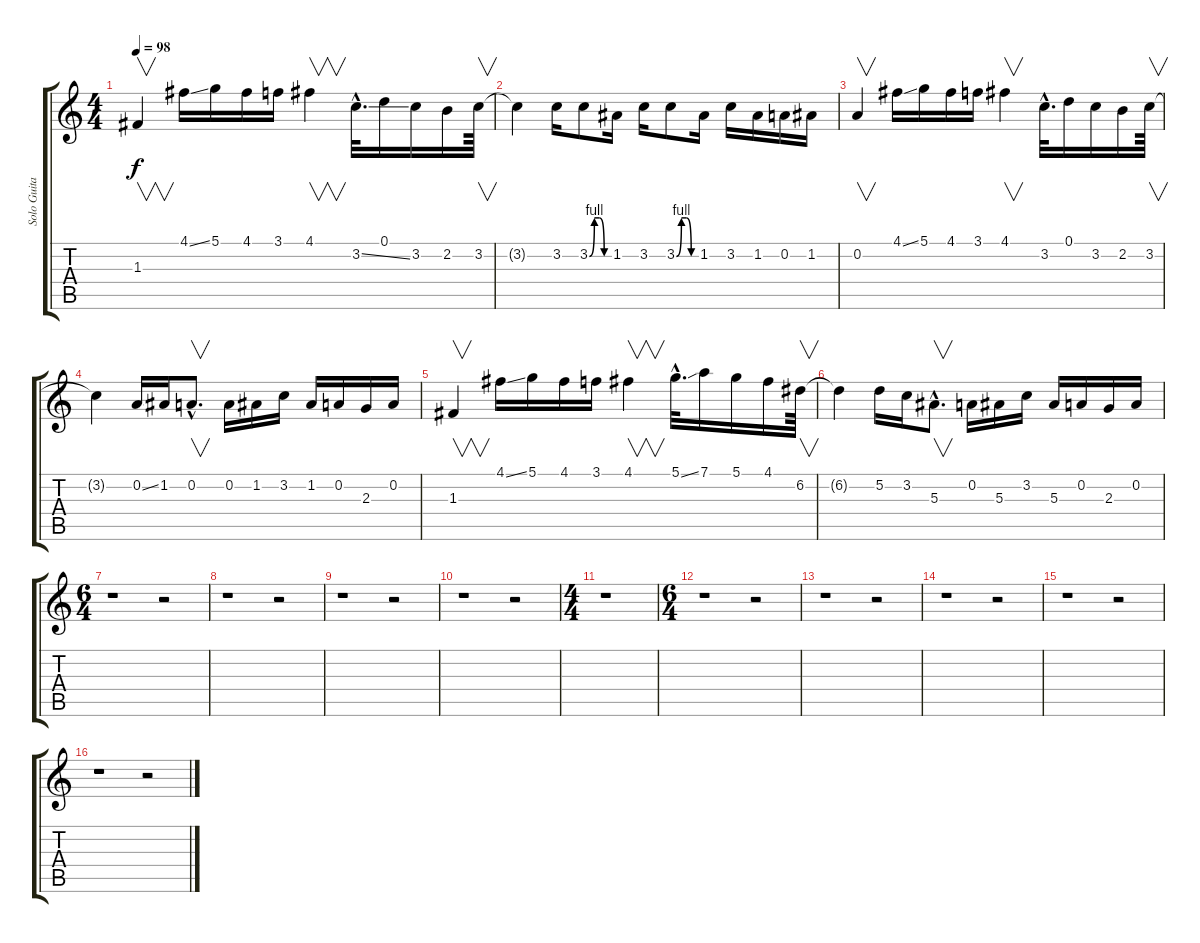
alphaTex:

\track ("Solo Guitar" "Solo Guita") {instrument overdrivenguitar}
\staff {score tabs}
\tuning (D4 A3 F3 C3 G2 D2) {hide}
\ts (4 4)
\tempo 98
\clef g2
\ks c
1.3.4{v dy f} 4.1{ss}.16 5.1.16 4.1.16 3.1.16 4.1.4{v} 3.2{ss hac}.32{d} 0.1.16 3.2.16 2.2.16 3.2.64{v} |
3.2{t}.4 3.2.16 3.2{be (custom 0 0 15 4 30 4 45 0 60 0)}.8 1.2.16 3.2.16 3.2{be (custom 0 0 15 4 30 4 45 0 60 0)}.8 1.2.16 3.2.16 1.2.16 0.2.16 1.2.16 |
0.2.4{v} 4.1{ss}.16 5.1.16 4.1.16 3.1.16 4.1.4{v} 3.2{hac}.32{d} 0.1.16 3.2.16 2.2.16 3.2.64{v} |
3.2{t}.4 0.2{ss}.16 1.2.16 0.2{hac}.8{v d} 0.2.16 1.2.16 3.2.16 1.2.16 0.2.16 2.3.16 0.2.16 |
1.3.4{v} 4.1{ss}.16 5.1.16 4.1.16 3.1.16 4.1.4{v} 5.1{ss hac}.32{d} 7.1.16 5.1.16 4.1.16 6.2.64{v} |
6.2{t}.4 5.2.16 3.2.16 5.3{hac}.8{v d} 0.2.16 5.3.16 3.2.16 5.3.16 0.2.16 2.3.16 0.2.16 |
\ts (6 4)
r.1 r.2 |
r.1 r.2 |
r.1 r.2 |
r.1 r.2 |
\ts (4 4)
r.1 |
\ts (6 4)
r.1 r.2 |
r.1 r.2 |
r.1 r.2 |
r.1 r.2 |
r.1 r.2
